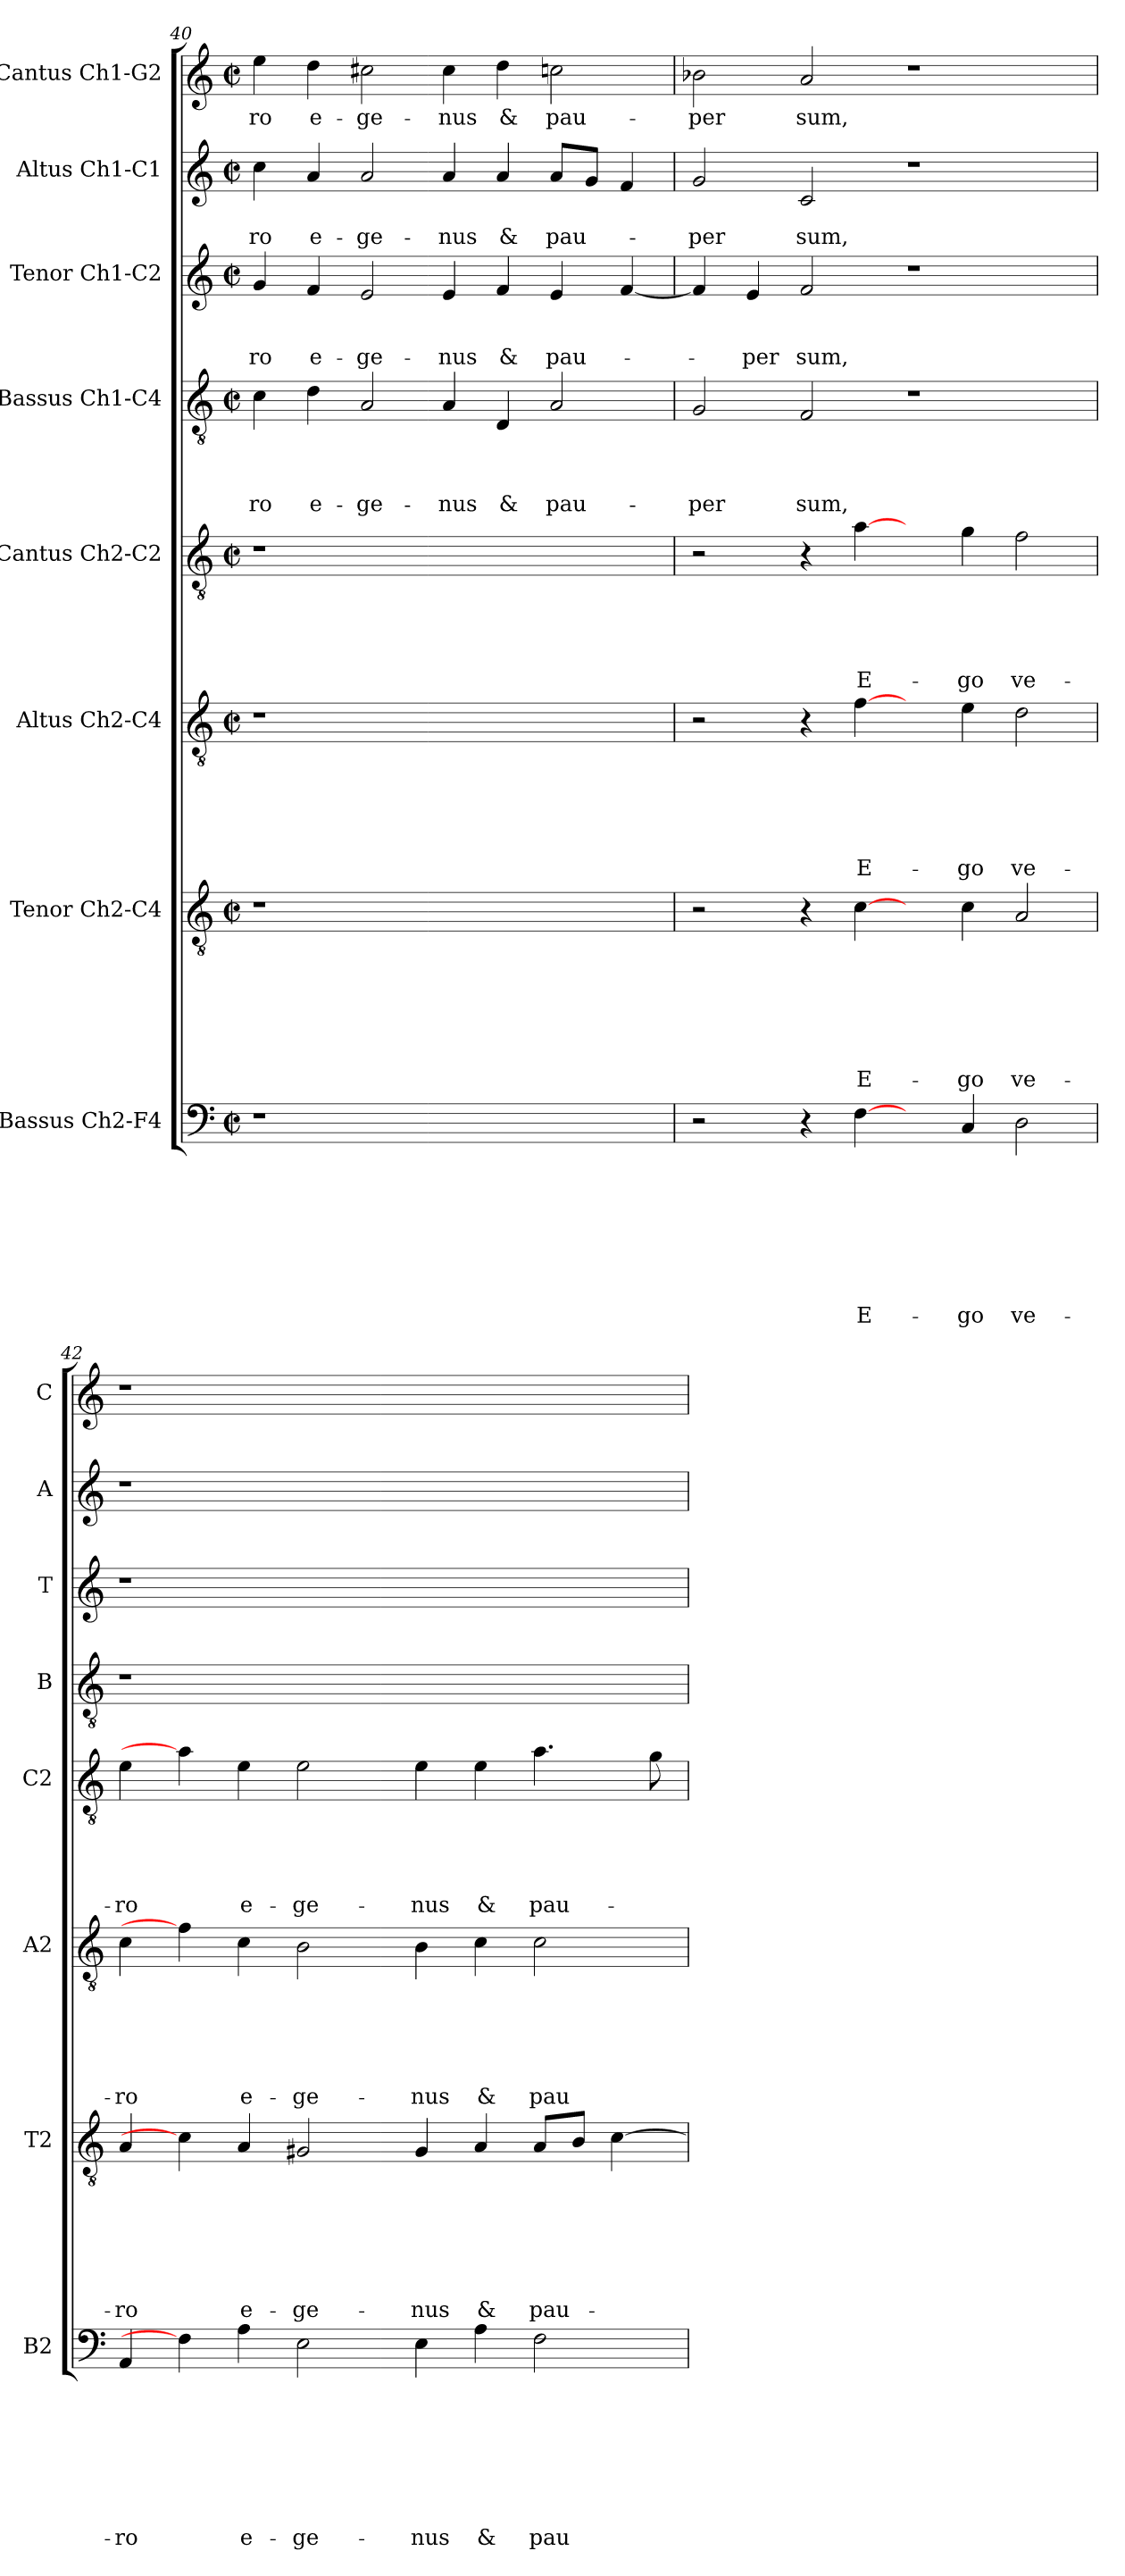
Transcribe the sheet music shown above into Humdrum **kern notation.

**kern	**text	**text	**text	**text	**text	**text	**text	**text	**kern	**text	**text	**text	**text	**text	**text	**text	**kern	**text	**text	**text	**text	**text	**text	**kern	**text	**text	**text	**text	**text	**kern	**text	**text	**text	**text	**kern	**text	**text	**text	**kern	**text	**text	**kern	**text
*part8	*part8	*part8	*part8	*part8	*part8	*part8	*part8	*part8	*part7	*part7	*part7	*part7	*part7	*part7	*part7	*part7	*part6	*part6	*part6	*part6	*part6	*part6	*part6	*part5	*part5	*part5	*part5	*part5	*part5	*part4	*part4	*part4	*part4	*part4	*part3	*part3	*part3	*part3	*part2	*part2	*part2	*part1	*part1
*staff8	*staff8	*staff8	*staff8	*staff8	*staff8	*staff8	*staff8	*staff8	*staff7	*staff7	*staff7	*staff7	*staff7	*staff7	*staff7	*staff7	*staff6	*staff6	*staff6	*staff6	*staff6	*staff6	*staff6	*staff5	*staff5	*staff5	*staff5	*staff5	*staff5	*staff4	*staff4	*staff4	*staff4	*staff4	*staff3	*staff3	*staff3	*staff3	*staff2	*staff2	*staff2	*staff1	*staff1
*I"Bassus Ch2-F4	*	*	*	*	*	*	*	*	*I"Tenor Ch2-C4	*	*	*	*	*	*	*	*I"Altus Ch2-C4	*	*	*	*	*	*	*I"Cantus Ch2-C2	*	*	*	*	*	*I"Bassus Ch1-C4	*	*	*	*	*I"Tenor Ch1-C2	*	*	*	*I"Altus Ch1-C1	*	*	*I"Cantus Ch1-G2	*
*I'B2	*	*	*	*	*	*	*	*	*I'T2	*	*	*	*	*	*	*	*I'A2	*	*	*	*	*	*	*I'C2	*	*	*	*	*	*I'B	*	*	*	*	*I'T	*	*	*	*I'A	*	*	*I'C	*
*clefF4	*	*	*	*	*	*	*	*	*clefGv2	*	*	*	*	*	*	*	*clefGv2	*	*	*	*	*	*	*clefGv2	*	*	*	*	*	*clefGv2	*	*	*	*	*clefG2	*	*	*	*clefG2	*	*	*clefG2	*
*k[]	*	*	*	*	*	*	*	*	*k[]	*	*	*	*	*	*	*	*k[]	*	*	*	*	*	*	*k[]	*	*	*	*	*	*k[]	*	*	*	*	*k[]	*	*	*	*k[]	*	*	*k[]	*
*C:	*	*	*	*	*	*	*	*	*C:	*	*	*	*	*	*	*	*C:	*	*	*	*	*	*	*C:	*	*	*	*	*	*C:	*	*	*	*	*C:	*	*	*	*C:	*	*	*C:	*
*M2/2	*	*	*	*	*	*	*	*	*M2/2	*	*	*	*	*	*	*	*M2/2	*	*	*	*	*	*	*M2/2	*	*	*	*	*	*M2/2	*	*	*	*	*M2/2	*	*	*	*M2/2	*	*	*M2/2	*
*met(c|)	*	*	*	*	*	*	*	*	*met(c|)	*	*	*	*	*	*	*	*met(c|)	*	*	*	*	*	*	*met(c|)	*	*	*	*	*	*met(c|)	*	*	*	*	*met(c|)	*	*	*	*met(c|)	*	*	*met(c|)	*
=40	=40	=40	=40	=40	=40	=40	=40	=40	=40	=40	=40	=40	=40	=40	=40	=40	=40	=40	=40	=40	=40	=40	=40	=40	=40	=40	=40	=40	=40	=40	=40	=40	=40	=40	=40	=40	=40	=40	=40	=40	=40	=40	=40
!	!	!	!	!	!	!	!	!	!	!	!	!	!	!	!	!	!	!	!	!	!	!	!	!	!	!	!	!	!	!	!	!	!	!LO:LY:b	!	!	!	!LO:LY:b	!	!	!LO:LY:b	!	!LO:LY:b
1r	.	.	.	.	.	.	.	.	1r	.	.	.	.	.	.	.	1r	.	.	.	.	.	.	1r	.	.	.	.	.	4c\	.	.	.	-ro	4g/	.	.	-ro	4cc\	.	-ro	4ee\	-ro
!	!	!	!	!	!	!	!	!	!	!	!	!	!	!	!	!	!	!	!	!	!	!	!	!	!	!	!	!	!	!	!	!	!	!LO:LY:b	!	!	!	!LO:LY:b	!	!	!LO:LY:b	!	!LO:LY:b
.	.	.	.	.	.	.	.	.	.	.	.	.	.	.	.	.	.	.	.	.	.	.	.	.	.	.	.	.	.	4d\	.	.	.	e-	4f/	.	.	e-	4a/	.	e-	4dd\	e-
!	!	!	!	!	!	!	!	!	!	!	!	!	!	!	!	!	!	!	!	!	!	!	!	!	!	!	!	!	!	!	!	!	!	!LO:LY:b	!	!	!	!LO:LY:b	!	!	!LO:LY:b	!	!LO:LY:b
.	.	.	.	.	.	.	.	.	.	.	.	.	.	.	.	.	.	.	.	.	.	.	.	.	.	.	.	.	.	2A/	.	.	.	-ge-	2e/	.	.	-ge-	2a/	.	-ge-	2cc#X\	-ge-
!	!	!	!	!	!	!	!	!	!	!	!	!	!	!	!	!	!	!	!	!	!	!	!	!	!	!	!	!	!	!	!	!	!	!LO:LY:b	!	!	!	!LO:LY:b	!	!	!LO:LY:b	!	!LO:LY:b
1ryy	.	.	.	.	.	.	.	.	1ryy	.	.	.	.	.	.	.	1ryy	.	.	.	.	.	.	1ryy	.	.	.	.	.	4A/	.	.	.	-nus	4e/	.	.	-nus	4a/	.	-nus	4cc#\	-nus
!	!	!	!	!	!	!	!	!	!	!	!	!	!	!	!	!	!	!	!	!	!	!	!	!	!	!	!	!	!	!	!	!	!	!LO:LY:b	!	!	!	!LO:LY:b	!	!	!LO:LY:b	!	!LO:LY:b
.	.	.	.	.	.	.	.	.	.	.	.	.	.	.	.	.	.	.	.	.	.	.	.	.	.	.	.	.	.	4D/	.	.	.	&	4f/	.	.	&	4a/	.	&	4dd\	&
!	!	!	!	!	!	!	!	!	!	!	!	!	!	!	!	!	!	!	!	!	!	!	!	!	!	!	!	!	!	!	!	!	!	!LO:LY:b	!	!	!	!LO:LY:b	!	!	!LO:LY:b	!	!LO:LY:b
.	.	.	.	.	.	.	.	.	.	.	.	.	.	.	.	.	.	.	.	.	.	.	.	.	.	.	.	.	.	2A/	.	.	.	pau-	4e/	.	.	pau-	8a/L	.	pau-	2ccn\	pau-
.	.	.	.	.	.	.	.	.	.	.	.	.	.	.	.	.	.	.	.	.	.	.	.	.	.	.	.	.	.	.	.	.	.	.	.	.	.	.	8g/J	.	.	.	.
.	.	.	.	.	.	.	.	.	.	.	.	.	.	.	.	.	.	.	.	.	.	.	.	.	.	.	.	.	.	.	.	.	.	.	[4f/	.	.	.	4f/	.	.	.	.
=41	=41	=41	=41	=41	=41	=41	=41	=41	=41	=41	=41	=41	=41	=41	=41	=41	=41	=41	=41	=41	=41	=41	=41	=41	=41	=41	=41	=41	=41	=41	=41	=41	=41	=41	=41	=41	=41	=41	=41	=41	=41	=41	=41
!	!	!	!	!	!	!	!	!	!	!	!	!	!	!	!	!	!	!	!	!	!	!	!	!	!	!	!	!	!	!	!	!	!	!LO:LY:b	!	!	!	!	!	!	!LO:LY:b	!	!LO:LY:b
2r	.	.	.	.	.	.	.	.	2r	.	.	.	.	.	.	.	2r	.	.	.	.	.	.	2r	.	.	.	.	.	2G/	.	.	.	-per	4f/]	.	.	.	2g/	.	-per	2b-X\	-per
!	!	!	!	!	!	!	!	!	!	!	!	!	!	!	!	!	!	!	!	!	!	!	!	!	!	!	!	!	!	!	!	!	!	!	!	!	!	!LO:LY:b	!	!	!	!	!
.	.	.	.	.	.	.	.	.	.	.	.	.	.	.	.	.	.	.	.	.	.	.	.	.	.	.	.	.	.	.	.	.	.	.	4e/	.	.	-per	.	.	.	.	.
!	!	!	!	!	!	!	!	!	!	!	!	!	!	!	!	!	!	!	!	!	!	!	!	!	!	!	!	!	!	!	!	!	!	!LO:LY:b	!	!	!	!LO:LY:b	!	!	!LO:LY:b	!	!LO:LY:b
4r	.	.	.	.	.	.	.	.	4r	.	.	.	.	.	.	.	4r	.	.	.	.	.	.	4r	.	.	.	.	.	2F/	.	.	.	sum,	2f/	.	.	sum,	2c/	.	sum,	2a/	sum,
!	!	!	!	!	!	!	!	!LO:LY:b	!	!	!	!	!	!	!	!LO:LY:b	!	!	!	!	!	!	!LO:LY:b	!	!	!	!	!	!LO:LY:b	!	!	!	!	!	!	!	!	!	!	!	!	!	!
[4F\	.	.	.	.	.	.	.	E-	[4c\	.	.	.	.	.	.	E-	[4f\	.	.	.	.	.	E-	[4a\	.	.	.	.	E-	.	.	.	.	.	.	.	.	.	.	.	.	.	.
4ryy	.	.	.	.	.	.	.	.	4ryy	.	.	.	.	.	.	.	4ryy	.	.	.	.	.	.	4ryy	.	.	.	.	.	1r	.	.	.	.	1r	.	.	.	1r	.	.	1r	.
!	!	!	!	!	!	!	!	!LO:LY:b	!	!	!	!	!	!	!	!LO:LY:b	!	!	!	!	!	!	!LO:LY:b	!	!	!	!	!	!LO:LY:b	!	!	!	!	!	!	!	!	!	!	!	!	!	!
4C/	.	.	.	.	.	.	.	-go	4c\	.	.	.	.	.	.	-go	4e\	.	.	.	.	.	-go	4g\	.	.	.	.	-go	.	.	.	.	.	.	.	.	.	.	.	.	.	.
!	!	!	!	!	!	!	!	!LO:LY:b	!	!	!	!	!	!	!	!LO:LY:b	!	!	!	!	!	!	!LO:LY:b	!	!	!	!	!	!LO:LY:b	!	!	!	!	!	!	!	!	!	!	!	!	!	!
2D\	.	.	.	.	.	.	.	ve-	2A/	.	.	.	.	.	.	ve-	2d\	.	.	.	.	.	ve-	2f\	.	.	.	.	ve-	.	.	.	.	.	.	.	.	.	.	.	.	.	.
=42	=42	=42	=42	=42	=42	=42	=42	=42	=42	=42	=42	=42	=42	=42	=42	=42	=42	=42	=42	=42	=42	=42	=42	=42	=42	=42	=42	=42	=42	=42	=42	=42	=42	=42	=42	=42	=42	=42	=42	=42	=42	=42	=42
!	!	!	!	!	!	!	!	!LO:LY:b	!	!	!	!	!	!	!	!LO:LY:b	!	!	!	!	!	!	!LO:LY:b	!	!	!	!	!	!LO:LY:b	!	!	!	!	!	!	!	!	!	!	!	!	!	!
4AA/	.	.	.	.	.	.	.	-ro	4A/	.	.	.	.	.	.	-ro	4c\	.	.	.	.	.	-ro	4e\	.	.	.	.	-ro	1r	.	.	.	.	1r	.	.	.	1r	.	.	1r	.
4F\]	.	.	.	.	.	.	.	.	4c\]	.	.	.	.	.	.	.	4f\]	.	.	.	.	.	.	4a\]	.	.	.	.	.	.	.	.	.	.	.	.	.	.	.	.	.	.	.
!	!	!	!	!	!	!	!	!LO:LY:b	!	!	!	!	!	!	!	!LO:LY:b	!	!	!	!	!	!	!LO:LY:b	!	!	!	!	!	!LO:LY:b	!	!	!	!	!	!	!	!	!	!	!	!	!	!
4A\	.	.	.	.	.	.	.	e-	4A/	.	.	.	.	.	.	e-	4c\	.	.	.	.	.	e-	4e\	.	.	.	.	e-	.	.	.	.	.	.	.	.	.	.	.	.	.	.
!	!	!	!	!	!	!	!	!LO:LY:b	!	!	!	!	!	!	!	!LO:LY:b	!	!	!	!	!	!	!LO:LY:b	!	!	!	!	!	!LO:LY:b	!	!	!	!	!	!	!	!	!	!	!	!	!	!
2E\	.	.	.	.	.	.	.	-ge-	2G#X/	.	.	.	.	.	.	-ge-	2B\	.	.	.	.	.	-ge-	2e\	.	.	.	.	-ge-	.	.	.	.	.	.	.	.	.	.	.	.	.	.
.	.	.	.	.	.	.	.	.	.	.	.	.	.	.	.	.	.	.	.	.	.	.	.	.	.	.	.	.	.	1ryy	.	.	.	.	1ryy	.	.	.	1ryy	.	.	1ryy	.
!	!	!	!	!	!	!	!	!LO:LY:b	!	!	!	!	!	!	!	!LO:LY:b	!	!	!	!	!	!	!LO:LY:b	!	!	!	!	!	!LO:LY:b	!	!	!	!	!	!	!	!	!	!	!	!	!	!
4E\	.	.	.	.	.	.	.	-nus	4G#/	.	.	.	.	.	.	-nus	4B\	.	.	.	.	.	-nus	4e\	.	.	.	.	-nus	.	.	.	.	.	.	.	.	.	.	.	.	.	.
!	!	!	!	!	!	!	!	!LO:LY:b	!	!	!	!	!	!	!	!LO:LY:b	!	!	!	!	!	!	!LO:LY:b	!	!	!	!	!	!LO:LY:b	!	!	!	!	!	!	!	!	!	!	!	!	!	!
4A\	.	.	.	.	.	.	.	&	4A/	.	.	.	.	.	.	&	4c\	.	.	.	.	.	&	4e\	.	.	.	.	&	.	.	.	.	.	.	.	.	.	.	.	.	.	.
!	!	!	!	!	!	!	!	!LO:LY:b	!	!	!	!	!	!	!	!LO:LY:b	!	!	!	!	!	!	!LO:LY:b	!	!	!	!	!	!LO:LY:b	!	!	!	!	!	!	!	!	!	!	!	!	!	!
2F\	.	.	.	.	.	.	.	pau-	8A/L	.	.	.	.	.	.	pau-	2c\	.	.	.	.	.	pau-	4.a\	.	.	.	.	pau-	.	.	.	.	.	.	.	.	.	.	.	.	.	.
.	.	.	.	.	.	.	.	.	8B/J	.	.	.	.	.	.	.	.	.	.	.	.	.	.	.	.	.	.	.	.	.	.	.	.	.	.	.	.	.	.	.	.	.	.
.	.	.	.	.	.	.	.	.	[4c\	.	.	.	.	.	.	.	.	.	.	.	.	.	.	.	.	.	.	.	.	4ryy	.	.	.	.	4ryy	.	.	.	4ryy	.	.	4ryy	.
.	.	.	.	.	.	.	.	.	.	.	.	.	.	.	.	.	.	.	.	.	.	.	.	8g\	.	.	.	.	.	.	.	.	.	.	.	.	.	.	.	.	.	.	.
=	=	=	=	=	=	=	=	=	=	=	=	=	=	=	=	=	=	=	=	=	=	=	=	=	=	=	=	=	=	=	=	=	=	=	=	=	=	=	=	=	=	=	=
*-	*-	*-	*-	*-	*-	*-	*-	*-	*-	*-	*-	*-	*-	*-	*-	*-	*-	*-	*-	*-	*-	*-	*-	*-	*-	*-	*-	*-	*-	*-	*-	*-	*-	*-	*-	*-	*-	*-	*-	*-	*-	*-	*-
